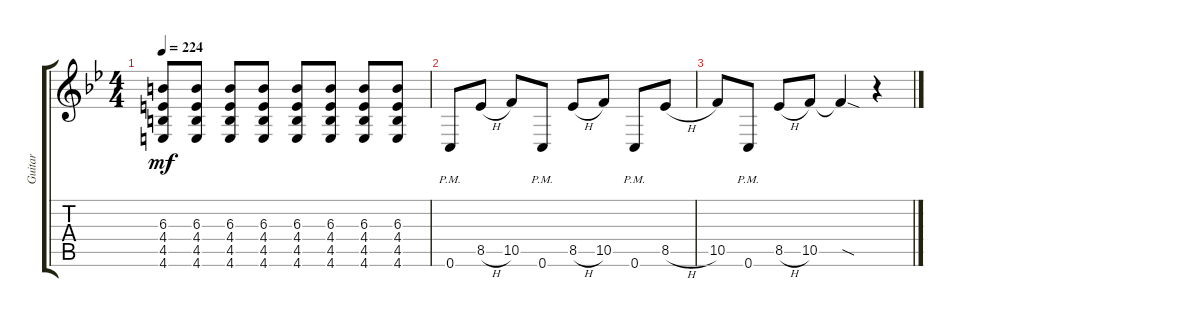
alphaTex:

\track ("Guitar" "Guitar") {instrument distortionguitar}
\staff {score tabs}
\tuning (D4 A3 F3 C3 G2 C2) {hide}
\ts (4 4)
\tempo 224
\clef g2
\ks bb
(6.3 4.4 4.5 4.6).8{dy mf} (6.3 4.4 4.5 4.6).8 (6.3 4.4 4.5 4.6).8 (6.3 4.4 4.5 4.6).8 (6.3 4.4 4.5 4.6).8 (6.3 4.4 4.5 4.6).8 (6.3 4.4 4.5 4.6).8 (6.3 4.4 4.5 4.6).8 |
0.6{pm}.8 8.5{h}.8 10.5.8 0.6{pm}.8 8.5{h}.8 10.5.8 0.6{pm}.8 8.5{h}.8 |
10.5.8 0.6{pm}.8 8.5{h}.8 10.5.8 10.5{sod t}.4 r.4
